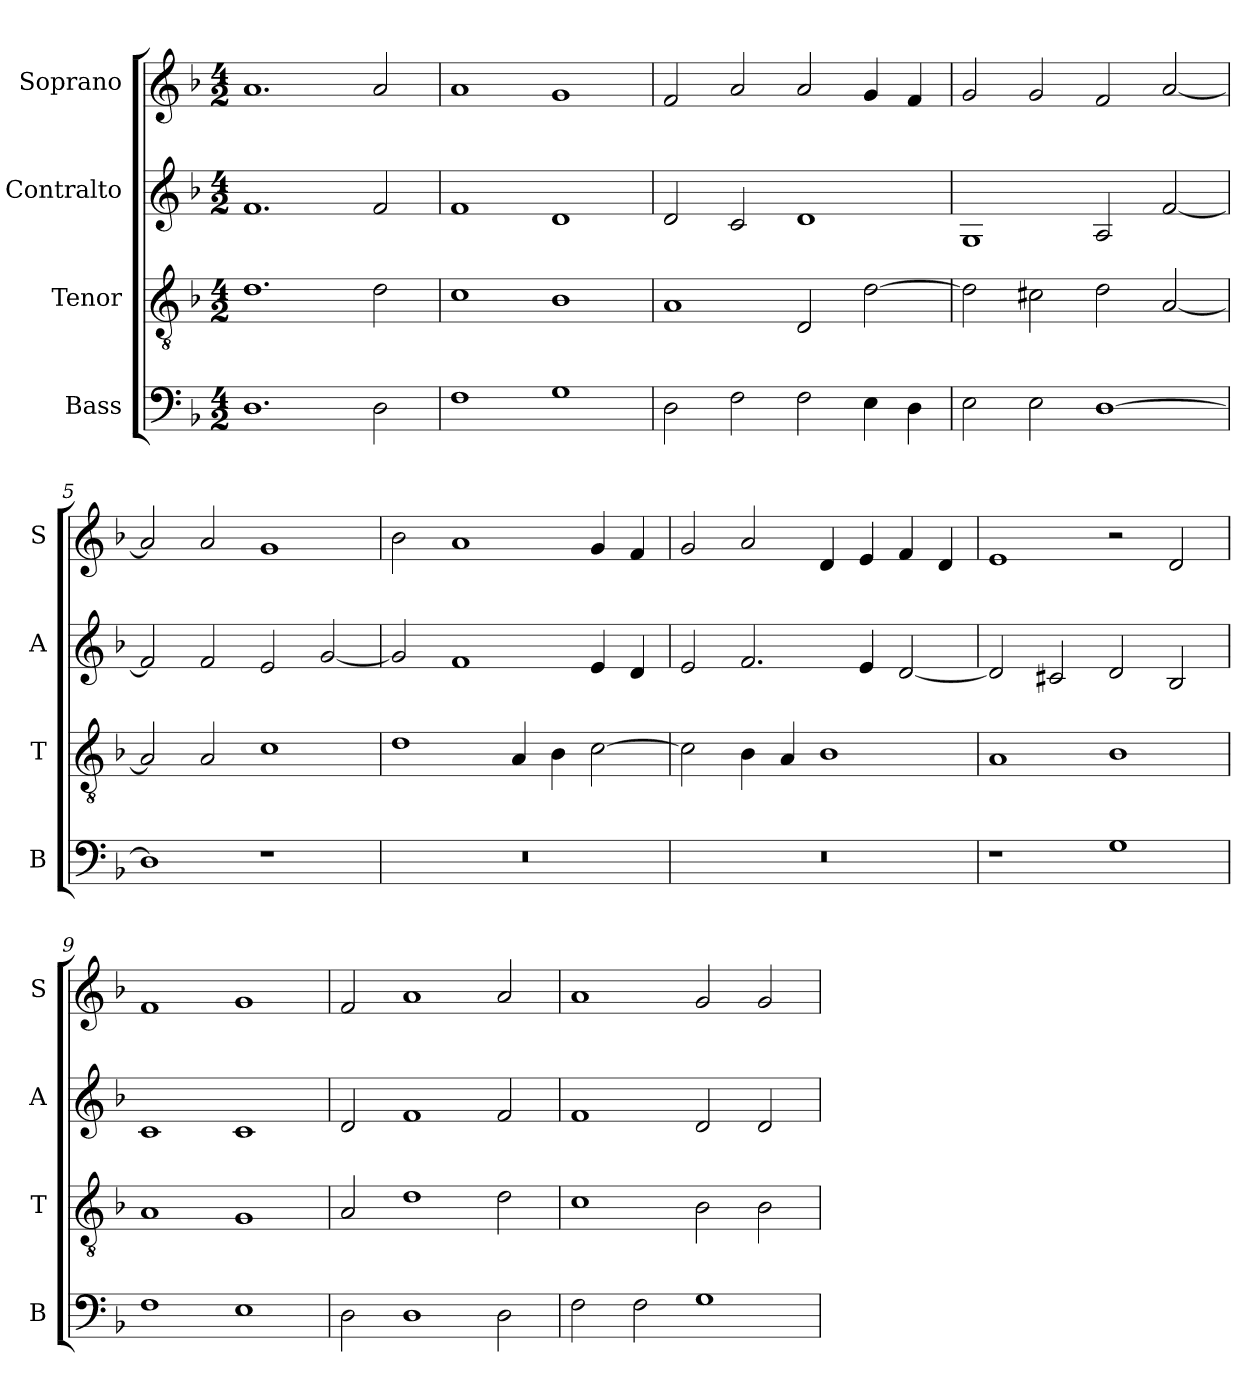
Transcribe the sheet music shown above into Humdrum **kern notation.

**kern	**kern	**kern	**kern
*part4	*part3	*part2	*part1
*staff4	*staff3	*staff2	*staff1
*I"Bass	*I"Tenor	*I"Contralto	*I"Soprano
*I'B	*I'T	*I'A	*I'S
*clefF4	*clefGv2	*clefG2	*clefG2
*k[b-]	*k[b-]	*k[b-]	*k[b-]
*G:dor	*G:dor	*G:dor	*G:dor
*M4/2	*M4/2	*M4/2	*M4/2
=1	=1	=1	=1
1.D	1.d	1.f	1.a
2D	2d	2f	2a
=2	=2	=2	=2
1F	1c	1f	1a
1G	1B-	1d	1g
=3	=3	=3	=3
2D	1A	2d	2f
2F	.	2c	2a
2F	2D	1d	2a
4E	[2d	.	4g
4D	.	.	4f
=4	=4	=4	=4
2E	2d]	1G	2g
2E	2c#X	.	2g
[1D	2d	2A	2f
.	[2A	[2f	[2a
=5	=5	=5	=5
1D]	2A]	2f]	2a]
.	2A	2f	2a
1r	1c	2e	1g
.	.	[2g	.
=6	=6	=6	=6
0r	1d	2g]	2b-
.	.	1f	1a
.	4A	.	.
.	4B-	.	.
.	[2c	4e	4g
.	.	4d	4f
=7	=7	=7	=7
0r	2c]	2e	2g
.	4B-	2.f	2a
.	4A	.	.
.	1B-	.	4d
.	.	4e	4e
.	.	[2d	4f
.	.	.	4d
=8	=8	=8	=8
1r	1A	2d]	1e
.	.	2c#X	.
1G	1B-	2d	2r
.	.	2B-	2d
=9	=9	=9	=9
1F	1A	1c	1f
1E	1G	1c	1g
=10	=10	=10	=10
2D	2A	2d	2f
1D	1d	1f	1a
2D	2d	2f	2a
=11	=11	=11	=11
2F	1c	1f	1a
2F	.	.	.
1G	2B-	2d	2g
.	2B-	2d	2g
=	=	=	=
*-	*-	*-	*-
